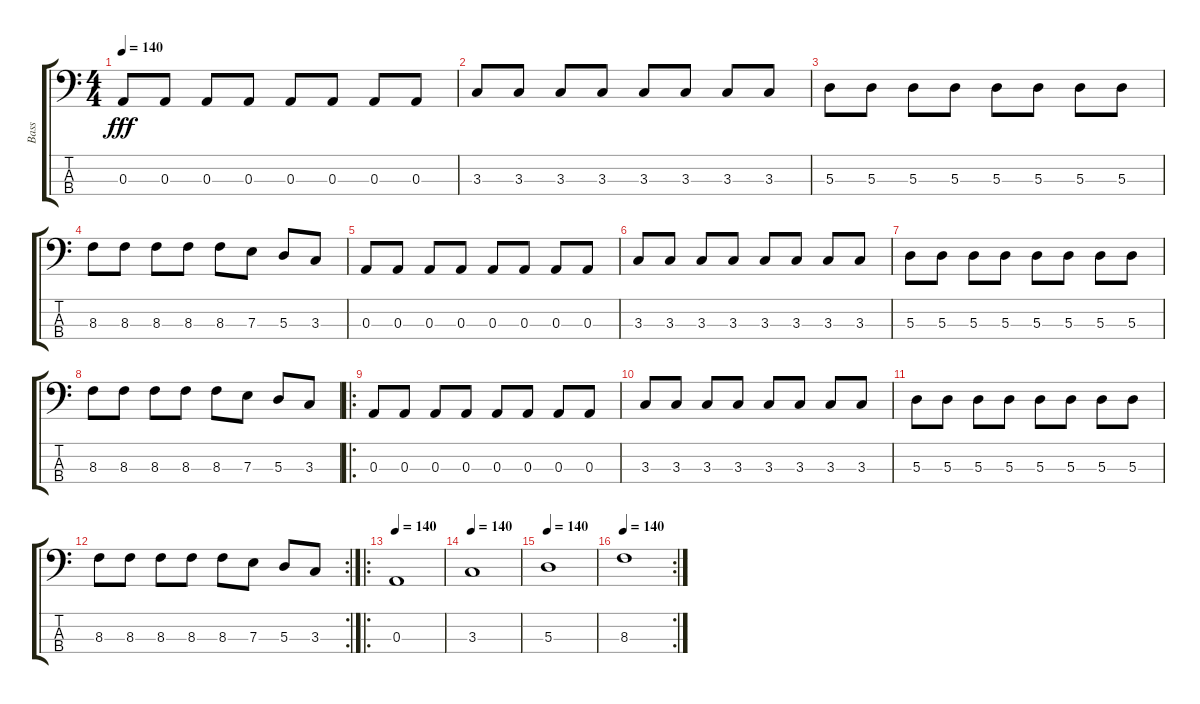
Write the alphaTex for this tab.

\track ("Bass" "Bass") {instrument electricbassfinger}
\staff {score tabs}
\tuning (G2 D2 A1 D1) {hide}
\ts (4 4)
\tempo 140
\clef f4
\ks c
0.3.8{dy fff} 0.3.8 0.3.8 0.3.8 0.3.8 0.3.8 0.3.8 0.3.8 |
3.3.8 3.3.8 3.3.8 3.3.8 3.3.8 3.3.8 3.3.8 3.3.8 |
5.3.8 5.3.8 5.3.8 5.3.8 5.3.8 5.3.8 5.3.8 5.3.8 |
8.3.8 8.3.8 8.3.8 8.3.8 8.3.8 7.3.8 5.3.8 3.3.8 |
0.3.8 0.3.8 0.3.8 0.3.8 0.3.8 0.3.8 0.3.8 0.3.8 |
3.3.8 3.3.8 3.3.8 3.3.8 3.3.8 3.3.8 3.3.8 3.3.8 |
5.3.8 5.3.8 5.3.8 5.3.8 5.3.8 5.3.8 5.3.8 5.3.8 |
8.3.8 8.3.8 8.3.8 8.3.8 8.3.8 7.3.8 5.3.8 3.3.8 |
\ro
0.3.8 0.3.8 0.3.8 0.3.8 0.3.8 0.3.8 0.3.8 0.3.8 |
3.3.8 3.3.8 3.3.8 3.3.8 3.3.8 3.3.8 3.3.8 3.3.8 |
5.3.8 5.3.8 5.3.8 5.3.8 5.3.8 5.3.8 5.3.8 5.3.8 |
\rc 2
8.3.8 8.3.8 8.3.8 8.3.8 8.3.8 7.3.8 5.3.8 3.3.8 |
\ro
\tempo 140
0.3.1 |
\tempo 140
3.3.1 |
\tempo 140
5.3.1 |
\rc 2
\tempo 140
8.3.1
